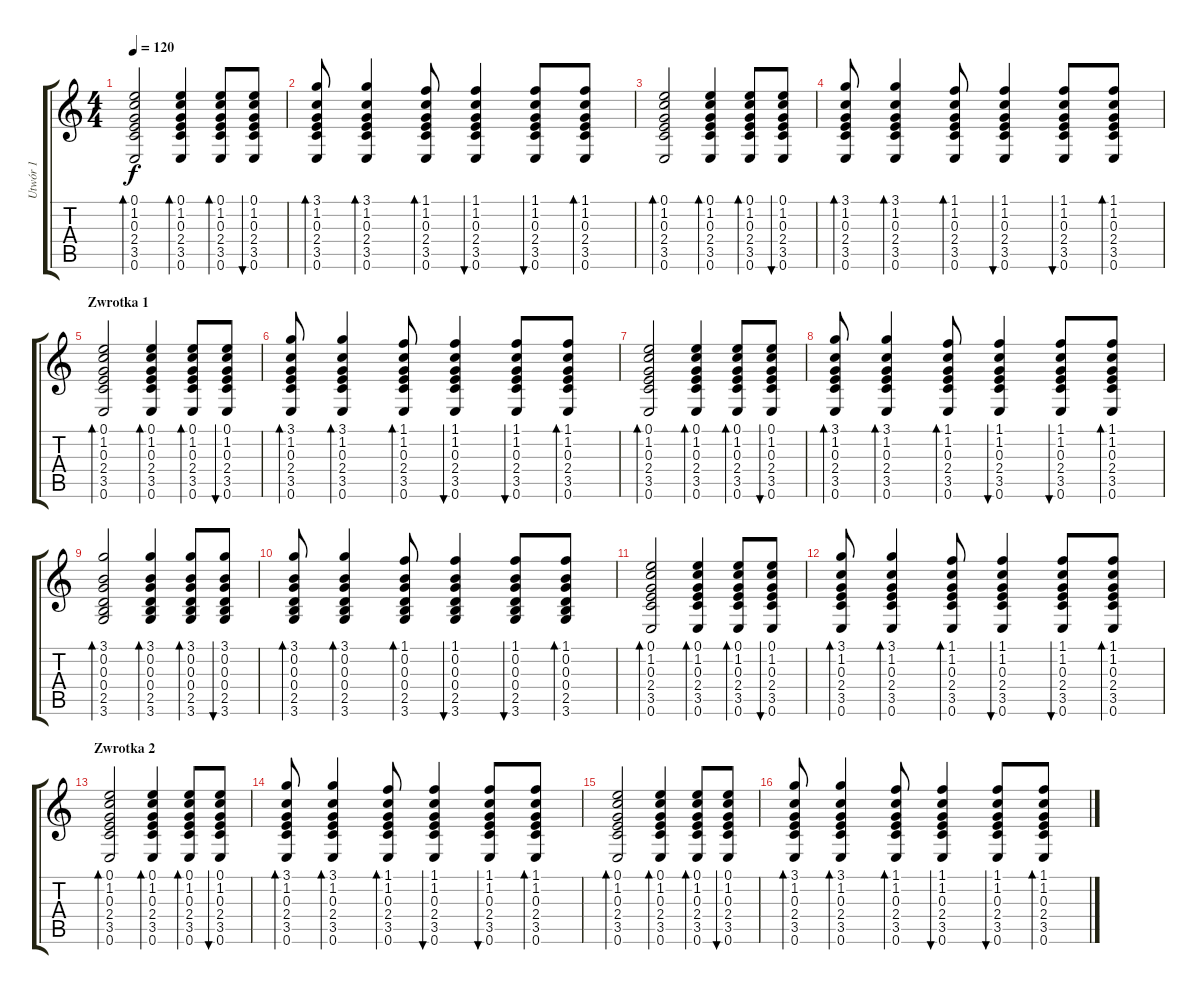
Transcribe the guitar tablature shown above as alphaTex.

\track ("Utwór 1" "Utwór 1") {instrument acousticguitarsteel}
\staff {score tabs}
\tuning (E4 B3 G3 D3 A2 E2) {hide}
\ts (4 4)
\tempo 120
\clef g2
\ks c
(0.1 1.2 0.3 2.4 3.5 0.6).2{bd 60 dy f instrument acousticguitarsteel} (0.1 1.2 0.3 2.4 3.5 0.6).4{bd 60} (0.1 1.2 0.3 2.4 3.5 0.6).8{bd 60} (0.1 1.2 0.3 2.4 3.5 0.6).8{bu 60} |
(3.1 1.2 0.3 2.4 3.5 0.6).8{bd 60} (3.1 1.2 0.3 2.4 3.5 0.6).4{bd 60} (1.1 1.2 0.3 2.4 3.5 0.6).8{bd 60} (1.1 1.2 0.3 2.4 3.5 0.6).4{bu 60} (1.1 1.2 0.3 2.4 3.5 0.6).8{bu 60} (1.1 1.2 0.3 2.4 3.5 0.6).8{bd 60} |
(0.1 1.2 0.3 2.4 3.5 0.6).2{bd 60} (0.1 1.2 0.3 2.4 3.5 0.6).4{bd 60} (0.1 1.2 0.3 2.4 3.5 0.6).8{bd 60} (0.1 1.2 0.3 2.4 3.5 0.6).8{bu 60} |
(3.1 1.2 0.3 2.4 3.5 0.6).8{bd 60} (3.1 1.2 0.3 2.4 3.5 0.6).4{bd 60} (1.1 1.2 0.3 2.4 3.5 0.6).8{bd 60} (1.1 1.2 0.3 2.4 3.5 0.6).4{bu 60} (1.1 1.2 0.3 2.4 3.5 0.6).8{bu 60} (1.1 1.2 0.3 2.4 3.5 0.6).8{bd 60} |
\section ("" "Zwrotka 1")
(0.1 1.2 0.3 2.4 3.5 0.6).2{bd 60} (0.1 1.2 0.3 2.4 3.5 0.6).4{bd 60} (0.1 1.2 0.3 2.4 3.5 0.6).8{bd 60} (0.1 1.2 0.3 2.4 3.5 0.6).8{bu 60} |
(3.1 1.2 0.3 2.4 3.5 0.6).8{bd 60} (3.1 1.2 0.3 2.4 3.5 0.6).4{bd 60} (1.1 1.2 0.3 2.4 3.5 0.6).8{bd 60} (1.1 1.2 0.3 2.4 3.5 0.6).4{bu 60} (1.1 1.2 0.3 2.4 3.5 0.6).8{bu 60} (1.1 1.2 0.3 2.4 3.5 0.6).8{bd 60} |
(0.1 1.2 0.3 2.4 3.5 0.6).2{bd 60} (0.1 1.2 0.3 2.4 3.5 0.6).4{bd 60} (0.1 1.2 0.3 2.4 3.5 0.6).8{bd 60} (0.1 1.2 0.3 2.4 3.5 0.6).8{bu 60} |
(3.1 1.2 0.3 2.4 3.5 0.6).8{bd 60} (3.1 1.2 0.3 2.4 3.5 0.6).4{bd 60} (1.1 1.2 0.3 2.4 3.5 0.6).8{bd 60} (1.1 1.2 0.3 2.4 3.5 0.6).4{bu 60} (1.1 1.2 0.3 2.4 3.5 0.6).8{bu 60} (1.1 1.2 0.3 2.4 3.5 0.6).8{bd 60} |
(3.1 0.2 0.3 0.4 2.5 3.6).2{bd 60} (3.1 0.2 0.3 0.4 2.5 3.6).4{bd 60} (3.1 0.2 0.3 0.4 2.5 3.6).8{bd 60} (3.1 0.2 0.3 0.4 2.5 3.6).8{bu 60} |
(3.1 0.2 0.3 0.4 2.5 3.6).8{bd 60} (3.1 0.2 0.3 0.4 2.5 3.6).4{bd 60} (1.1 0.2 0.3 0.4 2.5 3.6).8{bd 60} (1.1 0.2 0.3 0.4 2.5 3.6).4{bu 60} (1.1 0.2 0.3 0.4 2.5 3.6).8{bu 60} (1.1 0.2 0.3 0.4 2.5 3.6).8{bd 60} |
(0.1 1.2 0.3 2.4 3.5 0.6).2{bd 60} (0.1 1.2 0.3 2.4 3.5 0.6).4{bd 60} (0.1 1.2 0.3 2.4 3.5 0.6).8{bd 60} (0.1 1.2 0.3 2.4 3.5 0.6).8{bu 60} |
(3.1 1.2 0.3 2.4 3.5 0.6).8{bd 60} (3.1 1.2 0.3 2.4 3.5 0.6).4{bd 60} (1.1 1.2 0.3 2.4 3.5 0.6).8{bd 60} (1.1 1.2 0.3 2.4 3.5 0.6).4{bu 60} (1.1 1.2 0.3 2.4 3.5 0.6).8{bu 60} (1.1 1.2 0.3 2.4 3.5 0.6).8{bd 60} |
\section ("" "Zwrotka 2")
(0.1 1.2 0.3 2.4 3.5 0.6).2{bd 60} (0.1 1.2 0.3 2.4 3.5 0.6).4{bd 60} (0.1 1.2 0.3 2.4 3.5 0.6).8{bd 60} (0.1 1.2 0.3 2.4 3.5 0.6).8{bu 60} |
(3.1 1.2 0.3 2.4 3.5 0.6).8{bd 60} (3.1 1.2 0.3 2.4 3.5 0.6).4{bd 60} (1.1 1.2 0.3 2.4 3.5 0.6).8{bd 60} (1.1 1.2 0.3 2.4 3.5 0.6).4{bu 60} (1.1 1.2 0.3 2.4 3.5 0.6).8{bu 60} (1.1 1.2 0.3 2.4 3.5 0.6).8{bd 60} |
(0.1 1.2 0.3 2.4 3.5 0.6).2{bd 60} (0.1 1.2 0.3 2.4 3.5 0.6).4{bd 60} (0.1 1.2 0.3 2.4 3.5 0.6).8{bd 60} (0.1 1.2 0.3 2.4 3.5 0.6).8{bu 60} |
(3.1 1.2 0.3 2.4 3.5 0.6).8{bd 60} (3.1 1.2 0.3 2.4 3.5 0.6).4{bd 60} (1.1 1.2 0.3 2.4 3.5 0.6).8{bd 60} (1.1 1.2 0.3 2.4 3.5 0.6).4{bu 60} (1.1 1.2 0.3 2.4 3.5 0.6).8{bu 60} (1.1 1.2 0.3 2.4 3.5 0.6).8{bd 60}
